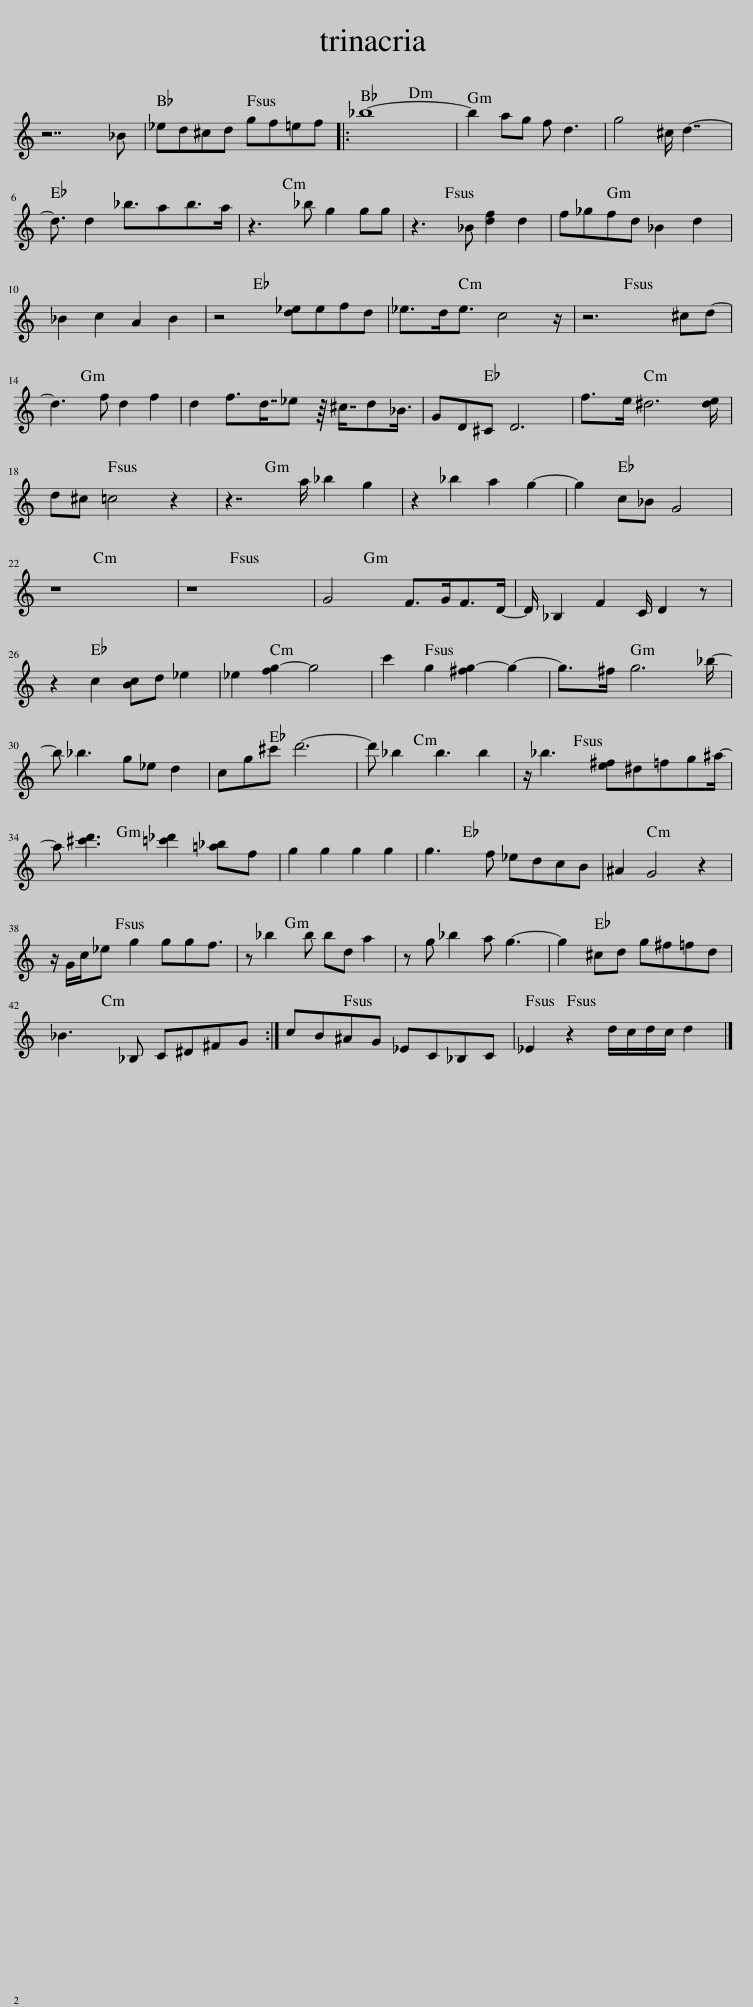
X:1
L:1/8
M:none
I:linebreak $
K:C
V:1 treble
V:1
 z7 _B | _ed^cd gf=ef |: _b8- | b2 ag f d3 | g4 ^c/ d7/2- |$ %5
 d3/2 d2 _b3/2ab>a | z3 _b g2 gg | z3 _B [df]2 d2 | f_gfd _B2 d2 |$ _B2 c2 A2 B2 | %10
 z4 [d_e]efd | _e>de3/2 c4 z/ | z6 ^cd- |$ d3 f d2 f2 | d2 f3/2d7/8_e z/8 ^c7/8d_B3/4 | %15
 GD^C D6 | f>e [^dde]6 |$ d^c =c4 z2 | z7/2 a/ _b2 g2 | z2 _b2 a2 g2- | %20
 g2 c_B G4 |$ z8 | z8 | G4 F>GF>D- | D/ _B,2 F2 C/ D2 z |$ %25
 z2 c2 [Bc]d _e2 | _e2 [fg-]2 g4 | c'2 g2 [^fg-]2 g2- | g>^f [g_b-]6 |$ b _b3 g_e d2 | %30
 cg^c' d'6- | d' _b2 b3 b2 | z/ _b3 [e^f]^d=fg^a/- |$ a [^c'd']3 [=c'_d']2 [=a_b]f | g2 g2 g2 g2 | %35
 g3 f _edcB | ^A2 G4 z2 |$ z/ G/c/_e g2 ggf3/2 | z _b2 b bd a2 | z g _b2 a g3- | %40
 g2 ^cd g^f=fd |$ _B3 _B, C^D^FG :| cB^AG _EC_B,C | _E2 z2 d/c/d/c/ d2 |] %44
